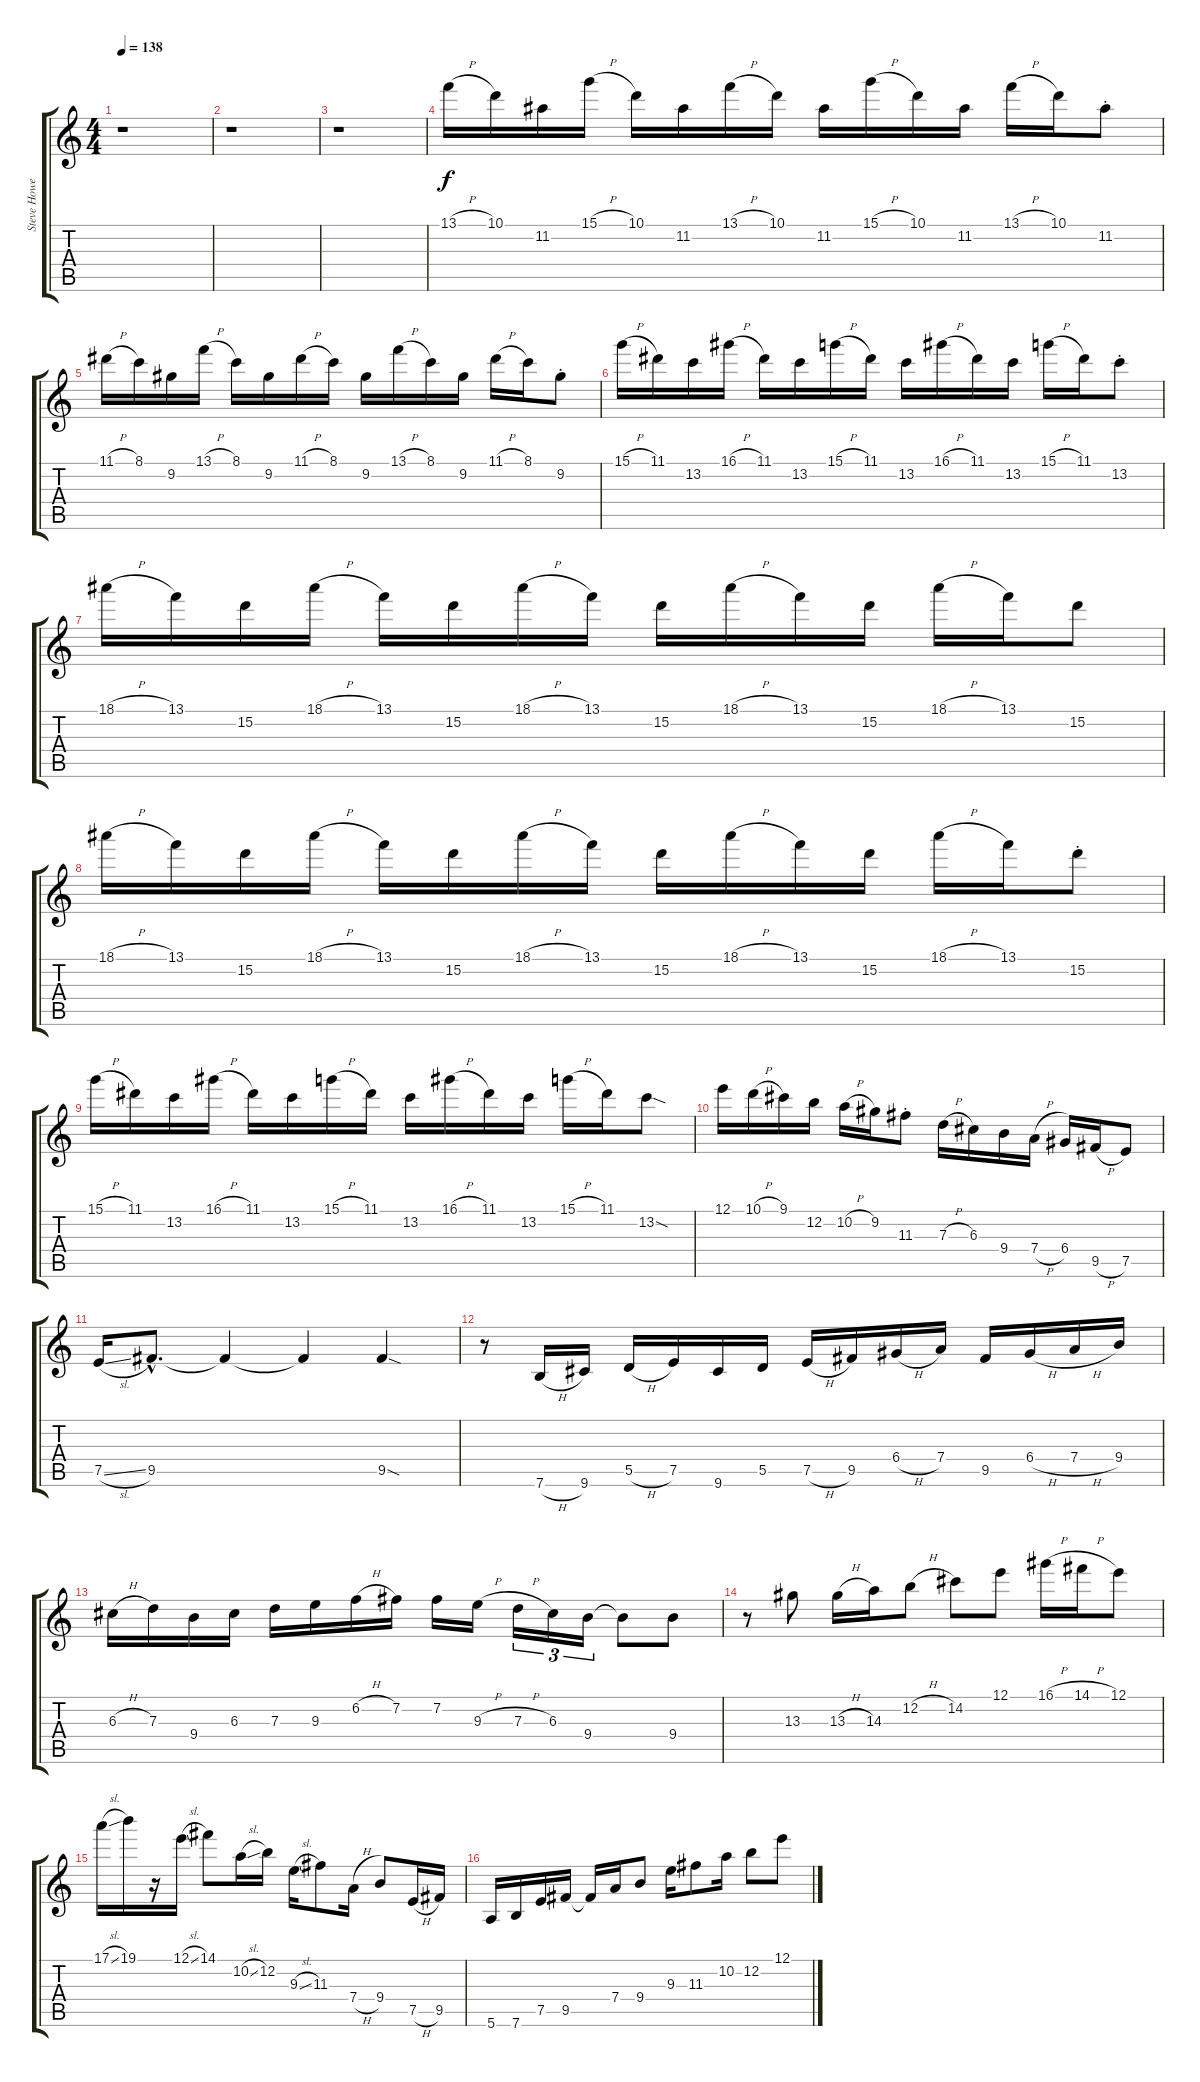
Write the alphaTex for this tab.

\track ("Steve Howe 2" "Steve Howe") {instrument electricguitarjazz}
\staff {score tabs}
\tuning (E4 B3 G3 D3 A2 E2) {hide}
\ts (4 4)
\tempo 138
\clef g2
\ks c
r.1{dy f} |
r.1 |
r.1 |
13.1{h}.16 10.1.16 11.2.16 15.1{h}.16 10.1.16 11.2.16 13.1{h}.16 10.1.16 11.2.16 15.1{h}.16 10.1.16 11.2.16 13.1{h}.16 10.1.16 11.2{st}.8 |
11.1{h}.16 8.1.16 9.2.16 13.1{h}.16 8.1.16 9.2.16 11.1{h}.16 8.1.16 9.2.16 13.1{h}.16 8.1.16 9.2.16 11.1{h}.16 8.1.16 9.2{st}.8 |
15.1{h}.16 11.1.16 13.2.16 16.1{h}.16 11.1.16 13.2.16 15.1{h}.16 11.1.16 13.2.16 16.1{h}.16 11.1.16 13.2.16 15.1{h}.16 11.1.16 13.2{st}.8 |
18.1{h}.16 13.1.16 15.2.16 18.1{h}.16 13.1.16 15.2.16 18.1{h}.16 13.1.16 15.2.16 18.1{h}.16 13.1.16 15.2.16 18.1{h}.16 13.1.16 15.2.8 |
18.1{h}.16 13.1.16 15.2.16 18.1{h}.16 13.1.16 15.2.16 18.1{h}.16 13.1.16 15.2.16 18.1{h}.16 13.1.16 15.2.16 18.1{h}.16 13.1.16 15.2{st}.8 |
15.1{h}.16 11.1.16 13.2.16 16.1{h}.16 11.1.16 13.2.16 15.1{h}.16 11.1.16 13.2.16 16.1{h}.16 11.1.16 13.2.16 15.1{h}.16 11.1.16 13.2{sod}.8 |
12.1.16 10.1{h}.16 9.1.16 12.2.16 10.2{h}.16 9.2.16 11.3{st}.8 7.3{h}.16 6.3.16 9.4.16 7.4{h}.16 6.4.16 9.5{h}.16 7.5.8 |
7.5{sl}.16 9.5{hac}.8{d} 9.5{t}.4 9.5{t}.4 9.5{sod}.4 |
r.8 7.6{h}.16 9.6.16 5.5{h}.16 7.5.16 9.6.16 5.5.16 7.5{h}.16 9.5.16 6.4{h}.16 7.4.16 9.5.16 6.4{h}.16 7.4{h}.16 9.4.16 |
6.3{h}.16 7.3.16 9.4.16 6.3.16 7.3.16 9.3.16 6.2{h}.16 7.2.16 7.2.16 9.3{h}.16 7.3{h}.16{tu (3 2)} 6.3.16{tu (3 2)} 9.4.16{tu (3 2)} 9.4{t}.8 9.4.8 |
r.8 13.3.8 13.3{h}.16 14.3.16 12.2{h}.8 14.2.8 12.1.8 16.1{h}.16 14.1{h}.16 12.1.8 |
17.1{sl}.16 19.1.16 r.16 12.1{sl}.16 14.1.8 10.2{sl}.16 12.2.16 9.3{sl}.16 11.3.8 7.4{h}.16 9.4.8 7.5{h}.16 9.5.16 |
5.6.16 7.6.16 7.5.16 9.5.16 9.5{t}.16 7.4.16 9.4.8 9.3.16 11.3.8 10.2.16 12.2.8 12.1.8
